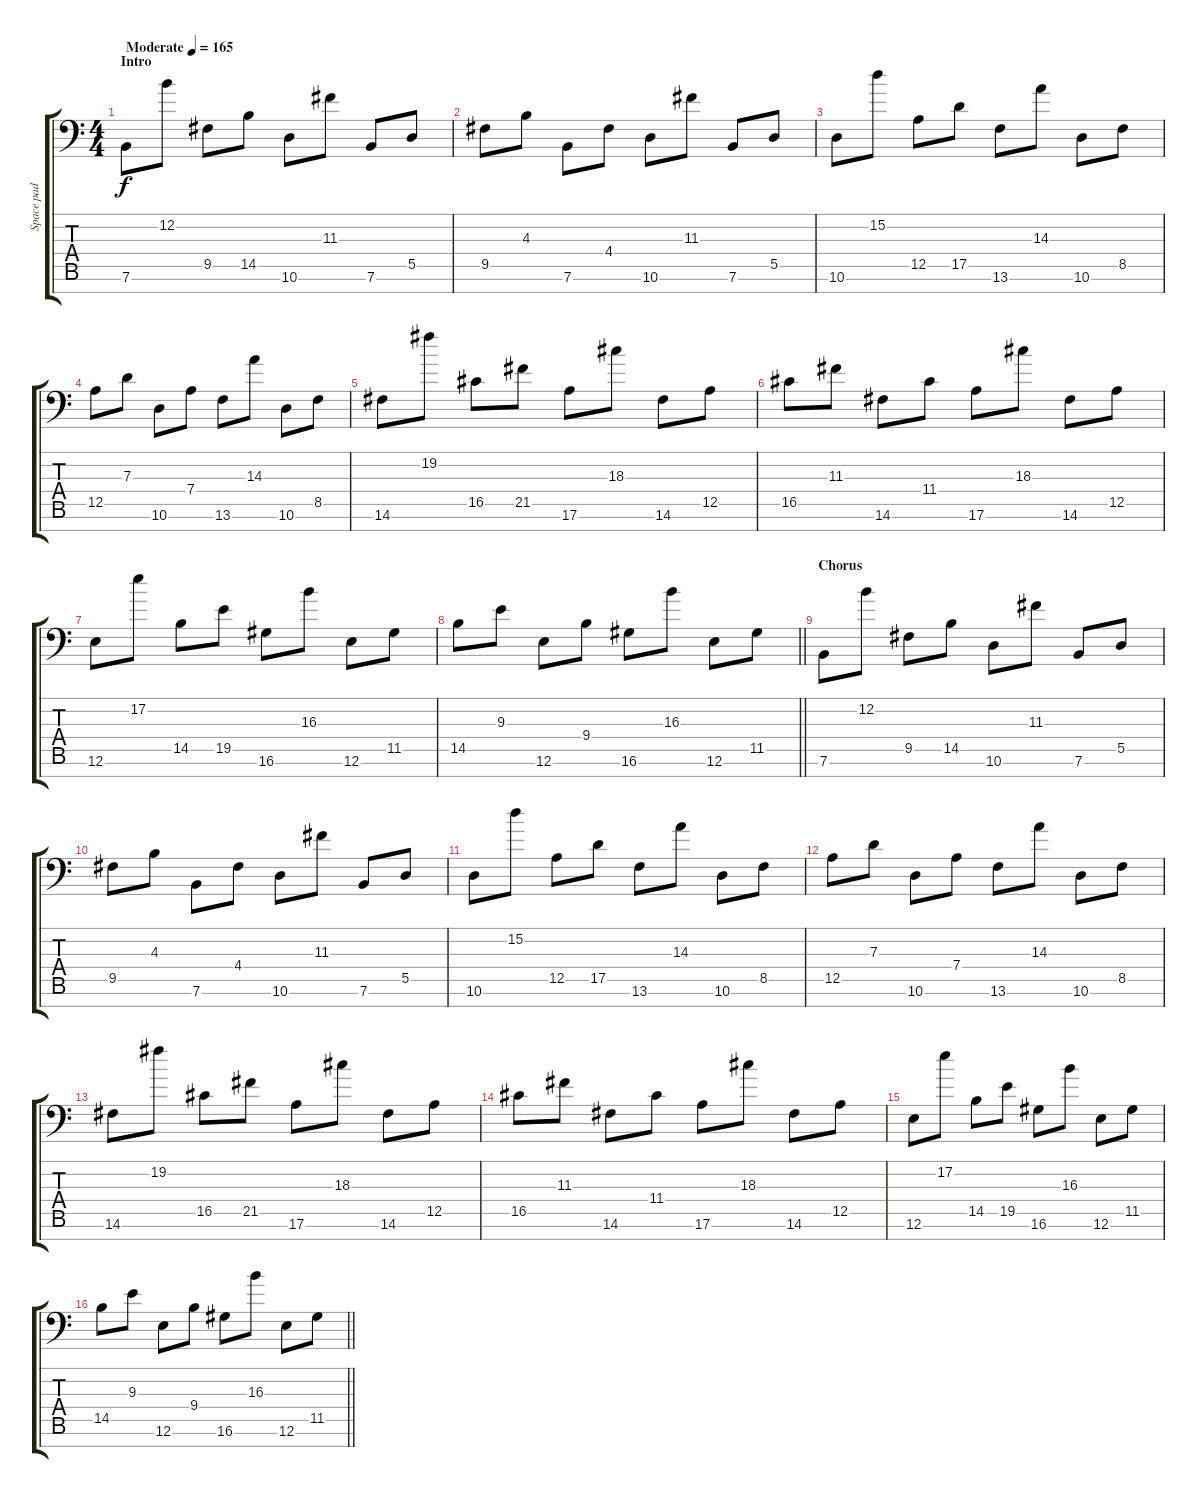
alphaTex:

\track ("Space pad lead arp" "Space pad ") {instrument lead1square}
\staff {score tabs}
\tuning (E4 B3 G3 D3 A2 E2 C-1) {hide}
\ts (4 4)
\section ("" "Intro")
\tempo (165 "Moderate")
\clef f4
\ks c
7.6.8{dy f instrument lead1square} 12.2.8 9.5.8 14.5.8 10.6.8 11.3.8 7.6.8 5.5.8 |
9.5.8 4.3.8 7.6.8 4.4.8 10.6.8 11.3.8 7.6.8 5.5.8 |
10.6.8 15.2.8 12.5.8 17.5.8 13.6.8 14.3.8 10.6.8 8.5.8 |
12.5.8 7.3.8 10.6.8 7.4.8 13.6.8 14.3.8 10.6.8 8.5.8 |
14.6.8 19.2.8 16.5.8 21.5.8 17.6.8 18.3.8 14.6.8 12.5.8 |
16.5.8 11.3.8 14.6.8 11.4.8 17.6.8 18.3.8 14.6.8 12.5.8 |
12.6.8 17.2.8 14.5.8 19.5.8 16.6.8 16.3.8 12.6.8 11.5.8 |
\barLineRight lightlight
14.5.8 9.3.8 12.6.8 9.4.8 16.6.8 16.3.8 12.6.8 11.5.8 |
\section ("" "Chorus")
7.6.8 12.2.8 9.5.8 14.5.8 10.6.8 11.3.8 7.6.8 5.5.8 |
9.5.8 4.3.8 7.6.8 4.4.8 10.6.8 11.3.8 7.6.8 5.5.8 |
10.6.8 15.2.8 12.5.8 17.5.8 13.6.8 14.3.8 10.6.8 8.5.8 |
12.5.8 7.3.8 10.6.8 7.4.8 13.6.8 14.3.8 10.6.8 8.5.8 |
14.6.8 19.2.8 16.5.8 21.5.8 17.6.8 18.3.8 14.6.8 12.5.8 |
16.5.8 11.3.8 14.6.8 11.4.8 17.6.8 18.3.8 14.6.8 12.5.8 |
12.6.8 17.2.8 14.5.8 19.5.8 16.6.8 16.3.8 12.6.8 11.5.8 |
\barLineRight lightlight
14.5.8 9.3.8 12.6.8 9.4.8 16.6.8 16.3.8 12.6.8 11.5.8
